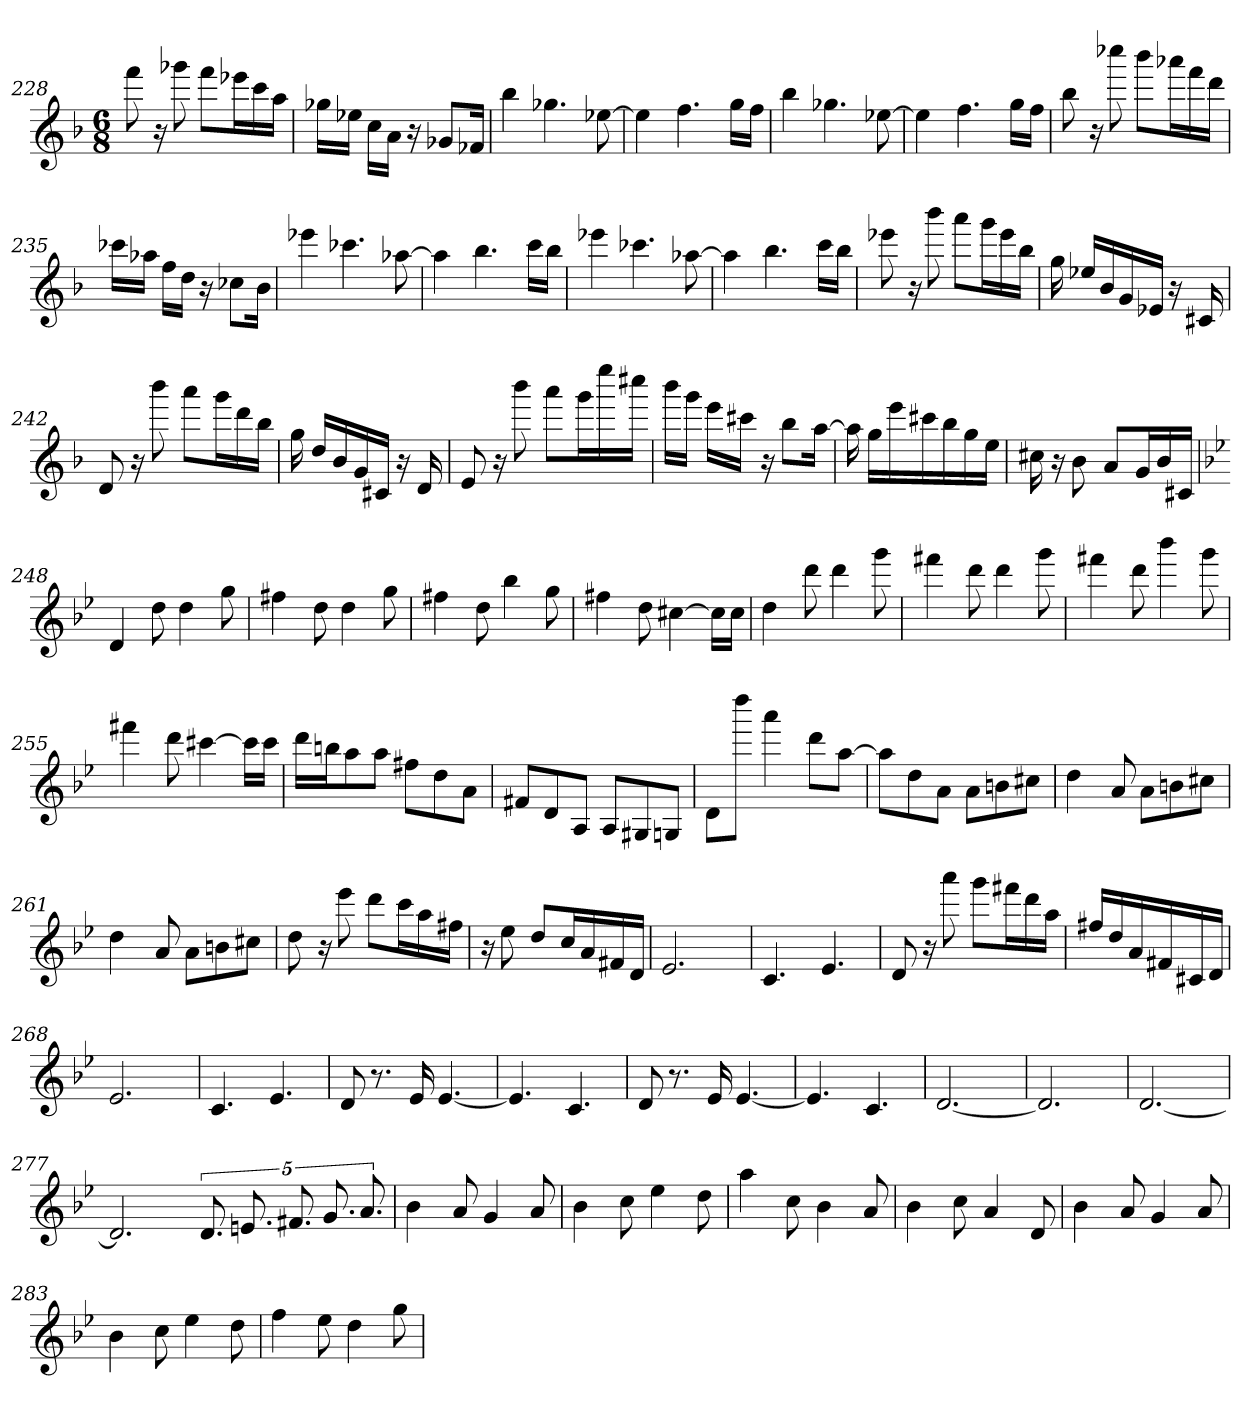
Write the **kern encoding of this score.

**kern
*part1
*staff1
*clefG2
*k[b-]
*d:
*M6/8
=228
8fff
16r
8ggg-X
8fff\L
16eee-X\L
16ccc\
16aa\JJ
=229
16gg-X\LL
16ee-X\JJ
16cc\LL
16a\JJ
16r
8g-X/L
16f-X/Jk
=230
4bb-
4.gg-X
[8ee-X
=231
4ee-]
4.ff
16gg\LL
16ff\JJ
=232
4bb-
4.gg-X
[8ee-X
=233
4ee-]
4.ff
16gg\LL
16ff\JJ
=234
8bb-
16r
8cccc-X
8bbb-\L
16aaa-X\L
16fff\
16ddd\JJ
=235
16ccc-X\LL
16aa-X\JJ
16ff\LL
16dd\JJ
16r
8cc-X\L
16b-\Jk
=236
4eee-X
4.ccc-X
[8aa-X
=237
4aa-]
4.bb-
16ccc\LL
16bb-\JJ
=238
4eee-X
4.ccc-X
[8aa-X
=239
4aa-]
4.bb-
16ccc\LL
16bb-\JJ
=240
8eee-X
16r
8bbb-
8aaa\L
16ggg\L
16eee-\
16bb-\JJ
=241
16gg
16ee-X/LL
16b-/
16g/
16e-X/JJ
16r
16c#X
=242
8d
16r
8bbb-
8aaa\L
16ggg\L
16ddd\
16bb-\JJ
=243
16gg
16dd/LL
16b-/
16g/
16c#X/JJ
16r
16d
=244
8e
16r
8bbb-
8aaa\L
16ggg\L
16eeee\
16cccc#X\JJ
=245
16bbb-\LL
16ggg\JJ
16eee\LL
16ccc#X\JJ
16r
8bb-\L
[16aa\Jk
=246
16aa]
16gg\LL
16eee\
16ccc#X\
16bb-\
16gg\
16ee\JJ
=247
16cc#X
16r
8b-
8a/L
16g/L
16b-/
16c#X/JJ
=248
*k[b-e-]
*B-:
4d
8dd
4dd
8gg
=249
4ff#X
8dd
4dd
8gg
=250
4ff#X
8dd
4bb-
8gg
=251
4ff#X
8dd
[4cc#X
16cc#\LL]
16cc#\JJ
=252
4dd
8ddd
4ddd
8ggg
=253
4fff#X
8ddd
4ddd
8ggg
=254
4fff#X
8ddd
4bbb-
8ggg
=255
4fff#X
8ddd
[4ccc#X
16ccc#\LL]
16ccc#\JJ
=256
16ddd\LL
16bbn\J
8aa\
8aa\J
8ff#X\L
8dd\
8a\J
=257
8f#X/L
8d/
8A/J
8A/L
8G#X/
8Gn/J
=258
8d\L
8dddd\J
4aaa
8ddd\L
[8aa\J
=259
8aa\L]
8dd\
8a\J
8a\L
8bn\
8cc#X\J
=260
4dd
8a
8a\L
8bn\
8cc#X\J
=261
4dd
8a
8a\L
8bn\
8cc#X\J
=262
8dd
16r
8eee-
8ddd\L
16ccc\L
16aa\
16ff#X\JJ
=263
16r
8ee-
8dd/L
16cc/L
16a/
16f#X/
16d/JJ
=264
2.e-
=265
4.c
4.e-
=266
8d
16r
8aaa
8ggg\L
16fff#X\L
16ddd\
16aa\JJ
=267
16ff#X/LL
16dd/
16a/
16f#X/
16c#X/
16d/JJ
=268
2.e-
=269
4.c
4.e-
=270
8d
8.r
16e-
[4.e-
=271
4.e-]
4.c
=272
8d
8.r
16e-
[4.e-
=273
4.e-]
4.c
=274
[2.d
=275
2.d]
=276
[2.d
=277
2.d]
10.d
10.en
10.f#X
10.g
10.a
=278
4b-
8a
4g
8a
=279
4b-
8cc
4ee-
8dd
=280
4aa
8cc
4b-
8a
=281
4b-
8cc
4a
8d
=282
4b-
8a
4g
8a
=283
4b-
8cc
4ee-
8dd
=284
4ff
8ee-
4dd
8gg
=
*-
